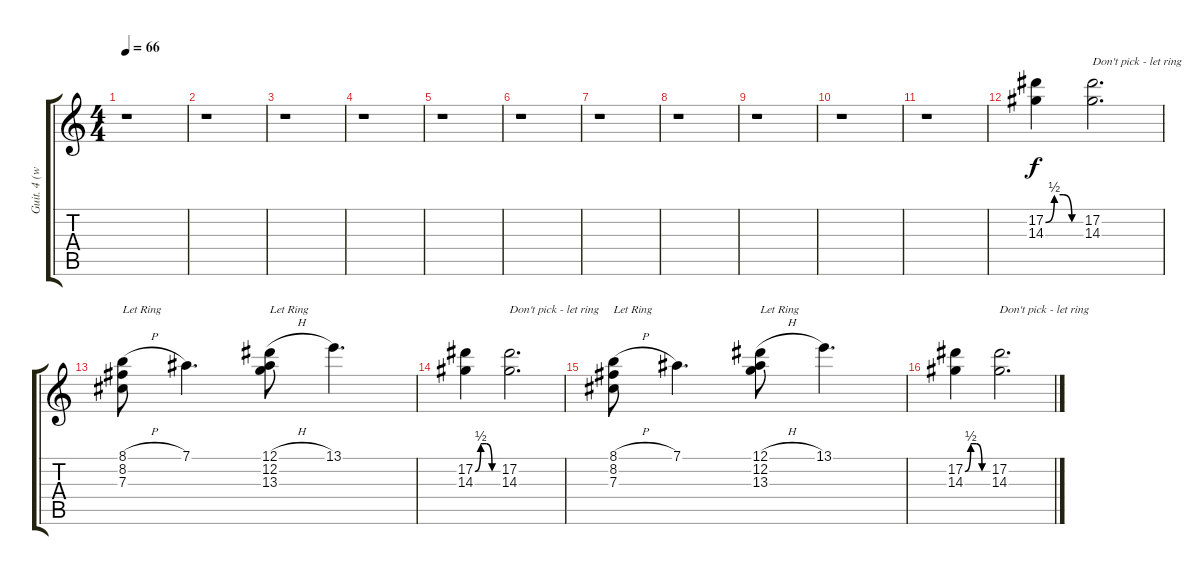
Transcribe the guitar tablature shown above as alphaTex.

\track ("Guit. 4 (with B bender)" "Guit. 4 (w") {solo instrument electricguitarclean}
\staff {score tabs}
\tuning (Eb4 Bb3 Gb3 Db3 Ab2 Eb2) {hide}
\ts (4 4)
\tempo 66
\clef g2
\ks c
r.1{dy f} |
r.1 |
r.1 |
r.1 |
r.1 |
r.1 |
r.1 |
r.1 |
r.1 |
r.1 |
r.1 |
(17.2{be (custom 0 0 15 2 30 2 45 0 60 0)} 14.3).4 (17.2 14.3).2{d txt "Don't pick - let ring"} |
(8.1{h} 8.2 7.3).8{txt "Let Ring"} 7.1.4{d} (12.1{h} 12.2 13.3).8{txt "Let Ring"} 13.1.4{d} |
(17.2{be (custom 0 0 15 2 30 2 45 0 60 0)} 14.3).4 (17.2 14.3).2{d txt "Don't pick - let ring"} |
(8.1{h} 8.2 7.3).8{txt "Let Ring"} 7.1.4{d} (12.1{h} 12.2 13.3).8{txt "Let Ring"} 13.1.4{d} |
(17.2{be (custom 0 0 15 2 30 2 45 0 60 0)} 14.3).4 (17.2 14.3).2{d txt "Don't pick - let ring"}
